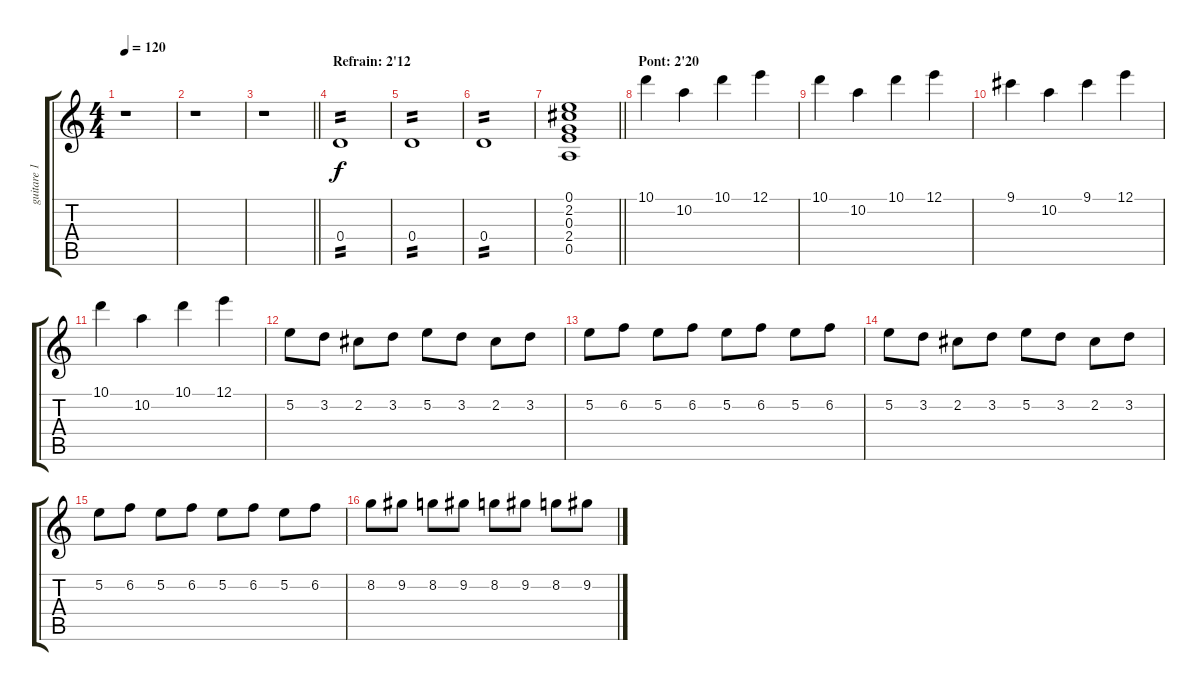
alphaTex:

\track ("guitare 1" "guitare 1") {instrument overdrivenguitar}
\staff {score tabs}
\tuning (E4 B3 G3 D3 A2 E2) {hide}
\ts (4 4)
\tempo 120
\clef g2
\ks c
r.1{dy f} |
r.1 |
\barLineRight lightlight
r.1 |
\section ("" "Refrain: 2'12")
0.4.1{tp 2 volume 10} |
0.4.1{tp 2} |
0.4.1{tp 2} |
\barLineRight lightlight
(0.1 2.2 0.3 2.4 0.5).1 |
\section ("" "Pont: 2'20")
10.1.4{volume 11 instrument electricpiano2} 10.2.4 10.1.4 12.1.4 |
10.1.4 10.2.4 10.1.4 12.1.4 |
9.1.4 10.2.4 9.1.4 12.1.4 |
10.1.4 10.2.4 10.1.4 12.1.4 |
5.2.8{volume 9 instrument overdrivenguitar} 3.2.8 2.2.8 3.2.8 5.2.8 3.2.8 2.2.8 3.2.8 |
5.2.8 6.2.8 5.2.8 6.2.8 5.2.8 6.2.8 5.2.8 6.2.8 |
5.2.8{volume 13} 3.2.8 2.2.8 3.2.8 5.2.8 3.2.8 2.2.8 3.2.8 |
5.2.8 6.2.8 5.2.8 6.2.8 5.2.8 6.2.8 5.2.8 6.2.8 |
8.2.8 9.2.8 8.2.8 9.2.8 8.2.8 9.2.8 8.2.8 9.2.8
